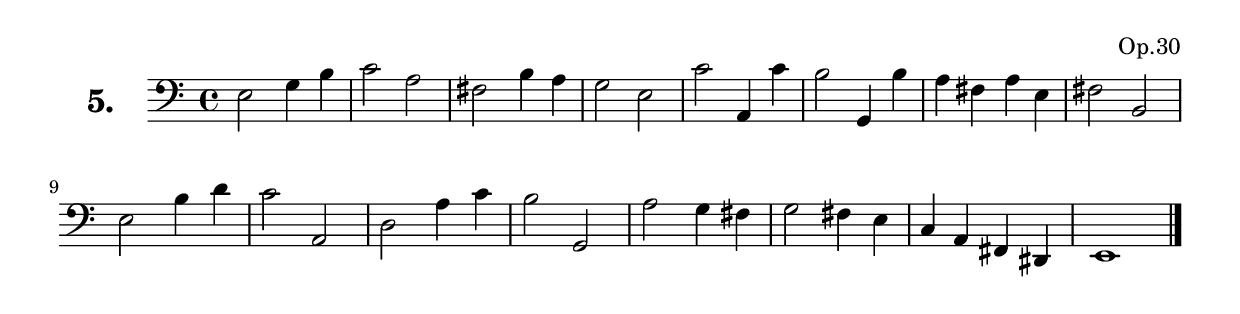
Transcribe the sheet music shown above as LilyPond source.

\version "2.18.2"

\score {
  \new StaffGroup = "" \with {
        instrumentName = \markup { \bold \huge { \larger "5." }}
      }
  <<
    \new Staff = "celloI" 
    \relative c {
      \clef bass
      \key c \major
      \time 4/4

      e2 g4 b      | %01
      c2 a         | %02
      fis2 b4 a    | %03
      g2 e         | %04
      c'2 a,4 c'   | %05
      b2 g,4 b'    | %06
      a fis a e    | %07
      fis2 b,      | %08
      e2 b'4 d     | %09
      c2 a,        | %10
      d2 a'4 c     | %11
      b2 g,        | %12
      a'2 g4 fis   | %13
      g2 fis4 e    | %14
      c4 a fis dis | %15
      e1 \bar "|."   %16

    }
  >>
  \layout {}
  \header {
    composer = "Sebastian Lee"
    opus = "Op.30"
  }
}
